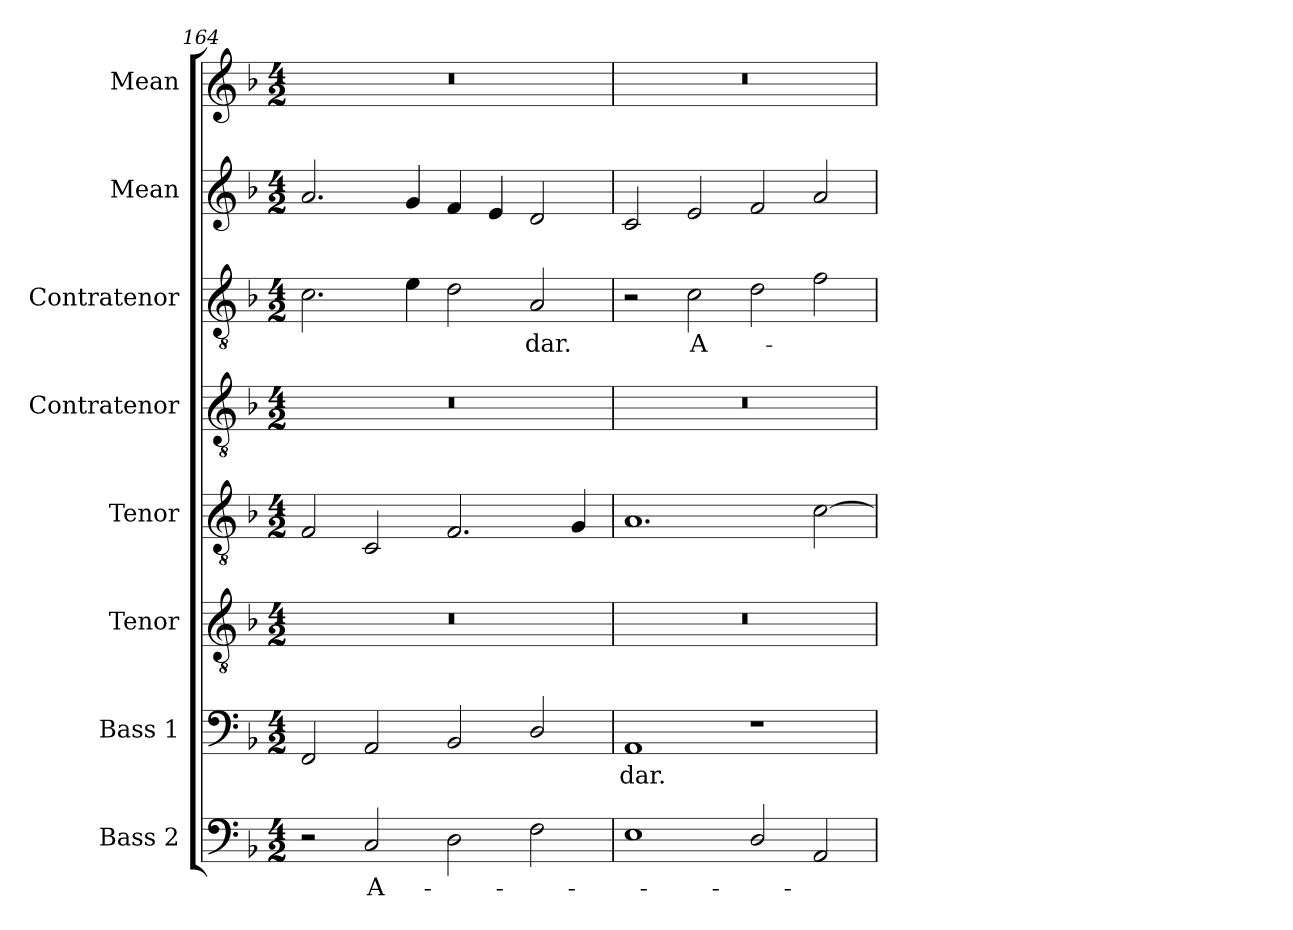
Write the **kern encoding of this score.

**kern	**text	**kern	**text	**kern	**kern	**kern	**kern	**text	**kern	**kern
*part8	*part8	*part7	*part7	*part6	*part5	*part4	*part3	*part3	*part2	*part1
*staff8	*staff8	*staff7	*staff7	*staff6	*staff5	*staff4	*staff3	*staff3	*staff2	*staff1
*I"Bass 2	*	*I"Bass 1	*	*I"Tenor	*I"Tenor	*I"Contratenor	*I"Contratenor	*	*I"Mean	*I"Mean
*I'B2.	*	*I'B1.	*	*I'T.	*I'T.	*I'Ct.	*I'Ct.	*	*I'M.	*I'M.
*clefF4	*	*clefF4	*	*clefGv2	*clefGv2	*clefGv2	*clefGv2	*	*clefG2	*clefG2
*	*	*	*	*ITrd7c12	*ITrd7c12	*ITrd7c12	*ITrd7c12	*	*	*
*k[b-]	*	*k[b-]	*	*k[b-]	*k[b-]	*k[b-]	*k[b-]	*	*k[b-]	*k[b-]
*F:	*	*F:	*	*F:	*F:	*F:	*F:	*	*F:	*F:
*M4/2	*	*M4/2	*	*M4/2	*M4/2	*M4/2	*M4/2	*	*M4/2	*M4/2
=164	=164	=164	=164	=164	=164	=164	=164	=164	=164	=164
!	!	!	!	!LO:N:vis=1	!	!LO:N:vis=1	!	!	!	!LO:N:vis=1
2r	.	2FFi/	.	0r	2FFi/	0r	2.Ci\	.	2.ai/	0r
!	!LO:LY:b:color=#000000	!	!	!	!	!	!	!	!	!
2Ci/	A-	2AAi/	.	.	2CCi/	.	.	.	.	.
.	.	.	.	.	.	.	4Ei\	.	4gi/	.
2Di\	.	2BB-i/	.	.	2.FFi/	.	2Di\	.	4fi/	.
.	.	.	.	.	.	.	.	.	4ei/	.
!	!	!	!	!	!	!	!	!LO:LY:b:color=#000000	!	!
2Fi\	.	2Di/	.	.	.	.	2AAi/	-dar.	2di/	.
.	.	.	.	.	4GGi/	.	.	.	.	.
!!LO:PB:g=z
=165	=165	=165	=165	=165	=165	=165	=165	=165	=165	=165
!	!	!	!LO:LY:b:color=#000000	!LO:N:vis=1	!	!LO:N:vis=1	!	!	!	!LO:N:vis=1
1Ei	.	1AAi	-dar.	0r	1.AAi	0r	2r	.	2ci/	0r
!	!	!	!	!	!	!	!	!LO:LY:b:color=#000000	!	!
.	.	.	.	.	.	.	2Ci\	A-	2ei/	.
2Di/	.	1r	.	.	.	.	2Di\	.	2fi/	.
2AAi/	.	.	.	.	[2Ci\	.	2Fi\	.	2ai/	.
=	=	=	=	=	=	=	=	=	=	=
*-	*-	*-	*-	*-	*-	*-	*-	*-	*-	*-
